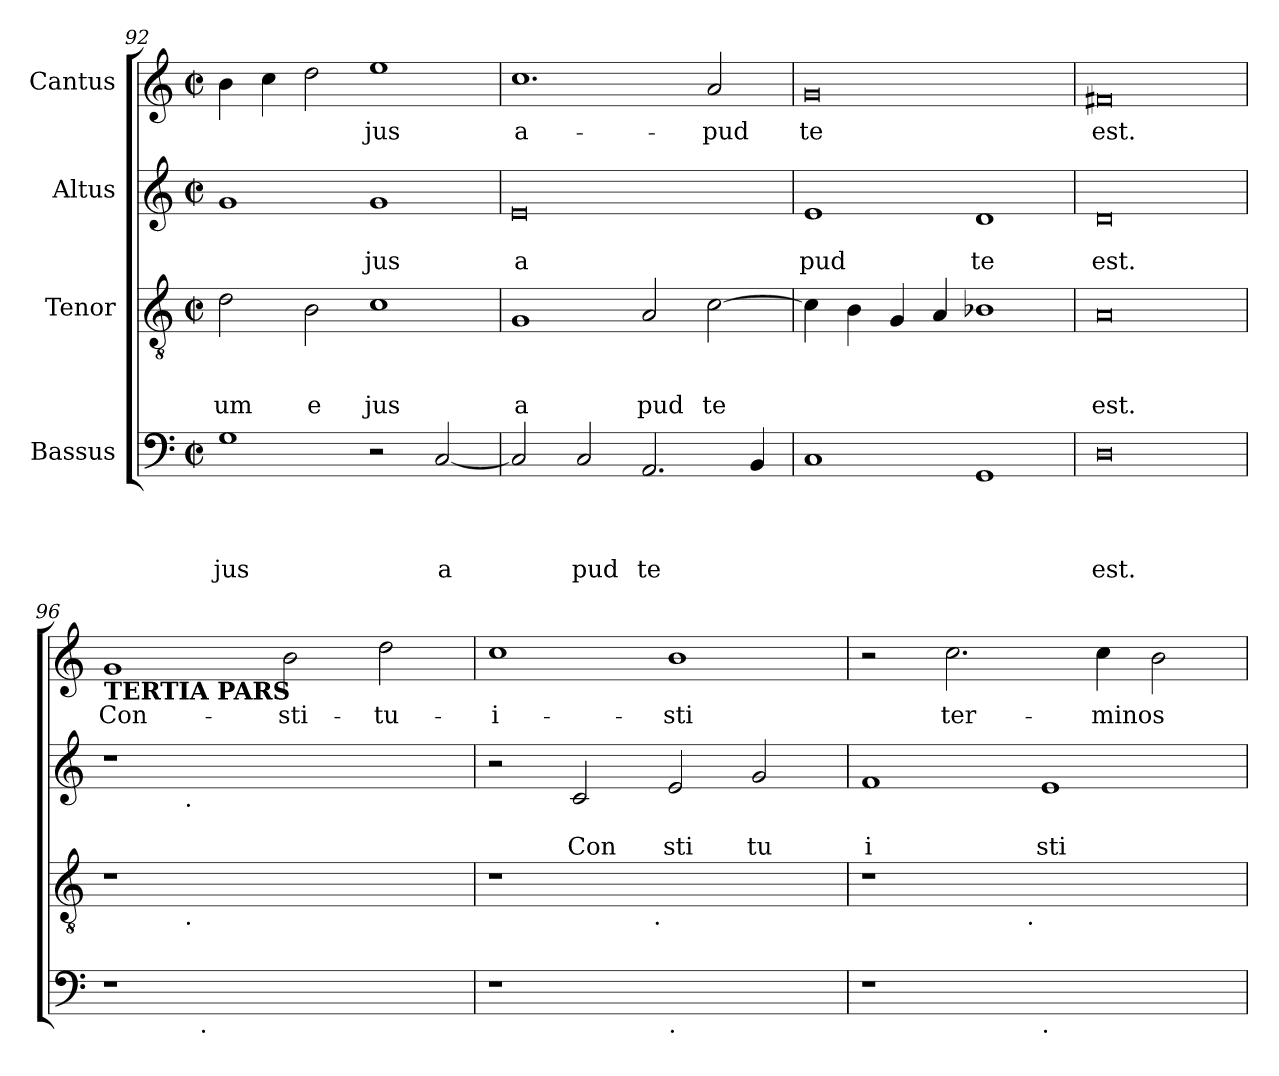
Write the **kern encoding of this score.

**kern	**text	**text	**text	**text	**kern	**text	**text	**text	**kern	**text	**text	**kern	**text
*part4	*part4	*part4	*part4	*part4	*part3	*part3	*part3	*part3	*part2	*part2	*part2	*part1	*part1
*staff4	*staff4	*staff4	*staff4	*staff4	*staff3	*staff3	*staff3	*staff3	*staff2	*staff2	*staff2	*staff1	*staff1
*I"Bassus	*	*	*	*	*I"Tenor	*	*	*	*I"Altus	*	*	*I"Cantus	*
*clefF4	*	*	*	*	*clefGv2	*	*	*	*clefG2	*	*	*clefG2	*
*k[]	*	*	*	*	*k[]	*	*	*	*k[]	*	*	*k[]	*
*C:	*	*	*	*	*C:	*	*	*	*C:	*	*	*C:	*
*M2/2	*	*	*	*	*M2/2	*	*	*	*M2/2	*	*	*M2/2	*
*met(c|)	*	*	*	*	*met(c|)	*	*	*	*met(c|)	*	*	*met(c|)	*
=92	=92	=92	=92	=92	=92	=92	=92	=92	=92	=92	=92	=92	=92
!	!	!	!	!LO:LY:b	!	!	!	!LO:LY:b	!	!	!	!	!
1G	.	.	.	jus	2d\	.	.	um	1g	.	.	4b\	.
.	.	.	.	.	.	.	.	.	.	.	.	4cc\	.
!	!	!	!	!	!	!	!	!LO:LY:b	!	!	!	!	!
.	.	.	.	.	2B\	.	.	e	.	.	.	2dd\	.
!	!	!	!	!	!	!	!	!LO:LY:b	!	!	!LO:LY:b	!	!LO:LY:b
2r	.	.	.	.	1c	.	.	jus	1g	.	jus	1ee	-jus
!	!	!	!	!LO:LY:b	!	!	!	!	!	!	!	!	!
[<2C/	.	.	.	a	.	.	.	.	.	.	.	.	.
=93	=93	=93	=93	=93	=93	=93	=93	=93	=93	=93	=93	=93	=93
!	!	!	!	!	!	!	!	!LO:LY:b	!	!	!LO:LY:b	!	!LO:LY:b
2C/]	.	.	.	.	1G	.	.	a	0e	.	a	1.cc	a-
!	!	!	!	!LO:LY:b	!	!	!	!	!	!	!	!	!
2C/	.	.	.	pud	.	.	.	.	.	.	.	.	.
!	!	!	!	!LO:LY:b	!	!	!	!LO:LY:b	!	!	!	!	!
2.AA/	.	.	.	te	2A/	.	.	pud	.	.	.	.	.
!	!	!	!	!	!	!	!	!LO:LY:b	!	!	!	!	!LO:LY:b
.	.	.	.	.	[>2c\	.	.	te	.	.	.	2a/	-pud
4BB/	.	.	.	.	.	.	.	.	.	.	.	.	.
=94	=94	=94	=94	=94	=94	=94	=94	=94	=94	=94	=94	=94	=94
!	!	!	!	!	!	!	!	!	!	!	!LO:LY:b	!	!LO:LY:b
1C	.	.	.	.	4c\]	.	.	.	1e	.	pud	0g	te
.	.	.	.	.	4B\	.	.	.	.	.	.	.	.
.	.	.	.	.	4G/	.	.	.	.	.	.	.	.
.	.	.	.	.	4A/	.	.	.	.	.	.	.	.
!	!	!	!	!	!	!	!	!	!	!	!LO:LY:b	!	!
1GG	.	.	.	.	1B-X	.	.	.	1d	.	te	.	.
=95	=95	=95	=95	=95	=95	=95	=95	=95	=95	=95	=95	=95	=95
!	!	!	!	!LO:LY:b	!	!	!	!LO:LY:b	!	!	!LO:LY:b	!	!LO:LY:b
0D	.	.	.	est.	0A	.	.	est.	0d	.	est.	0f#X	est.
!!LO:PB:g=z
=96!	=96!	=96!	=96!	=96!	=96!	=96!	=96!	=96!	=96!	=96!	=96!	=96!	=96!
!	!	!	!	!	!	!	!	!	!	!	!	!LO:TX:b:B:t=TERTIA PARS	!
!	!	!	!	!	!	!	!	!	!	!	!	!	!LO:LY:b
*^	*	*	*	*	*^	*	*	*	*^	*	*	*	*
1r	2ryy	.	.	.	.	1r	4...ryy	.	.	.	1r	4...ryy	.	.	1g	Con-
!	!	!	!	!	!	!	!	!	!	!	!	!LO:TX:b:t=.	!	!	!	!
!	!	!	!	!	!	!	!LO:TX:b:t=.	!	!	!	!	!	!	!	!	!
.	.	.	.	.	.	.	1ryy	.	.	.	.	1ryy	.	.	.	.
!	!LO:TX:b:t=.	!	!	!	!	!	!	!	!	!	!	!	!	!	!	!
.	1.ryy	.	.	.	.	.	.	.	.	.	.	.	.	.	.	.
!	!	!	!	!	!	!	!	!	!	!	!	!	!	!	!	!LO:LY:b
1ryy	.	.	.	.	.	1ryy	.	.	.	.	1ryy	.	.	.	2b\	-sti-
.	.	.	.	.	.	.	2ryy	.	.	.	.	2ryy	.	.	.	.
!	!	!	!	!	!	!	!	!	!	!	!	!	!	!	!	!LO:LY:b
.	.	.	.	.	.	.	.	.	.	.	.	.	.	.	2dd\	-tu-
.	.	.	.	.	.	.	32ryy	.	.	.	.	32ryy	.	.	.	.
=97	=97	=97	=97	=97	=97	=97	=97	=97	=97	=97	=97	=97	=97	=97	=97	=97
!	!	!	!	!	!	!	!	!	!	!	!	!	!	!	!	!LO:LY:b
*v	*v	*	*	*	*	*	*	*	*	*	*v	*v	*	*	*	*
1r	.	.	.	.	1r	2ryy	.	.	.	2r	.	.	1cc	-i-
!	!	!	!	!	!	!	!	!	!	!	!	!LO:LY:b	!	!
.	.	.	.	.	.	4...ryy	.	.	.	2c/	.	Con	.	.
!	!	!	!	!	!	!LO:TX:b:t=.	!	!	!	!	!	!	!	!
.	.	.	.	.	.	1ryy	.	.	.	.	.	.	.	.
!LO:TX:b:t=.	!	!	!	!	!	!	!	!	!	!	!	!	!	!
!	!	!	!	!	!	!	!	!	!	!	!	!LO:LY:b	!	!LO:LY:b
1ryy	.	.	.	.	1ryy	.	.	.	.	2e/	.	sti	1b	-sti
!	!	!	!	!	!	!	!	!	!	!	!	!LO:LY:b	!	!
.	.	.	.	.	.	.	.	.	.	2g/	.	tu	.	.
.	.	.	.	.	.	32ryy	.	.	.	.	.	.	.	.
=98	=98	=98	=98	=98	=98	=98	=98	=98	=98	=98	=98	=98	=98	=98
!	!	!	!	!	!	!	!	!	!	!	!	!LO:LY:b	!	!
1r	.	.	.	.	1r	2ryy	.	.	.	1f	.	i	2r	.
!	!	!	!	!	!	!	!	!	!	!	!	!	!	!LO:LY:b
.	.	.	.	.	.	4...ryy	.	.	.	.	.	.	2.cc\	ter-
!	!	!	!	!	!	!LO:TX:b:t=.	!	!	!	!	!	!	!	!
.	.	.	.	.	.	1ryy	.	.	.	.	.	.	.	.
!LO:TX:b:t=.	!	!	!	!	!	!	!	!	!	!	!	!	!	!
!	!	!	!	!	!	!	!	!	!	!	!	!LO:LY:b	!	!
1ryy	.	.	.	.	1ryy	.	.	.	.	1e	.	sti	.	.
!	!	!	!	!	!	!	!	!	!	!	!	!	!	!LO:LY:b
.	.	.	.	.	.	.	.	.	.	.	.	.	4cc\	-minos
.	.	.	.	.	.	.	.	.	.	.	.	.	2b\	.
.	.	.	.	.	.	32ryy	.	.	.	.	.	.	.	.
*	*	*	*	*	*v	*v	*	*	*	*	*	*	*	*
=	=	=	=	=	=	=	=	=	=	=	=	=	=
*-	*-	*-	*-	*-	*-	*-	*-	*-	*-	*-	*-	*-	*-
